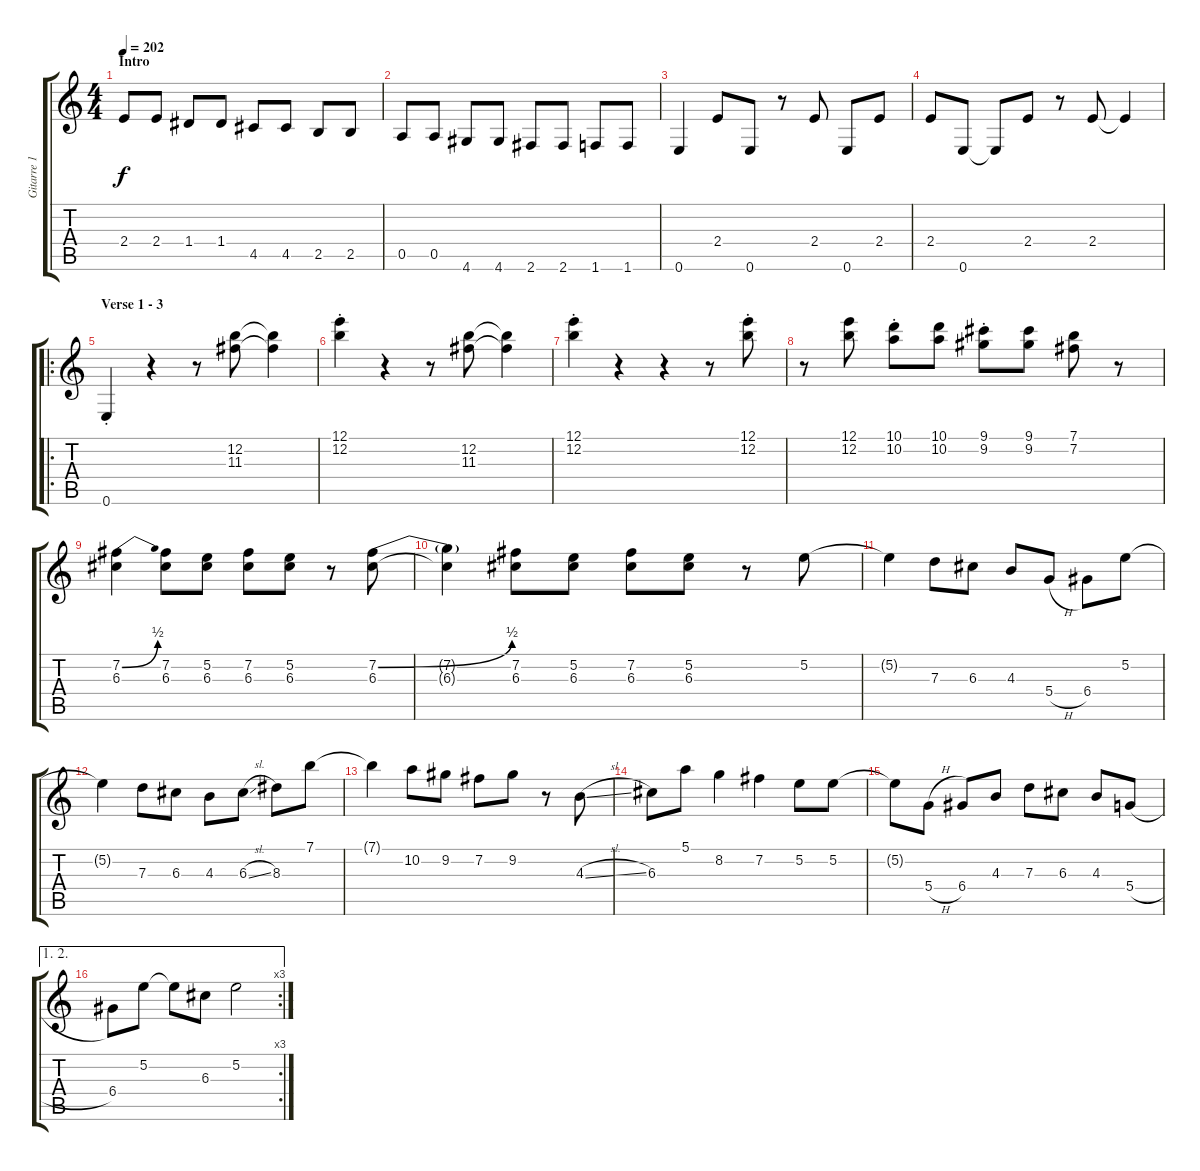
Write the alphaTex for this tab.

\track ("Gitarre 1" "Gitarre 1") {instrument electricguitarjazz}
\staff {score tabs}
\tuning (E4 B3 G3 D3 A2 E2) {hide}
\ts (4 4)
\section ("" "Intro")
\tempo 202
\clef g2
\ks c
2.4.8{dy f instrument electricguitarjazz} 2.4.8 1.4.8 1.4.8 4.5.8 4.5.8 2.5.8 2.5.8 |
0.5.8 0.5.8 4.6.8 4.6.8 2.6.8 2.6.8 1.6.8 1.6.8 |
0.6.4 2.4.8 0.6.8 r.8 2.4.8 0.6.8 2.4.8 |
2.4.8 0.6.8 0.6{t}.8 2.4.8 r.8 2.4.8 2.4{t}.4 |
\ro
\section ("" "Verse 1 - 3")
0.6{st}.4 r.4 r.8 (12.2 11.3).8 (12.2{t} 11.3{t}).4 |
(12.1{st} 12.2{st}).4 r.4 r.8 (12.2 11.3).8 (12.2{t} 11.3{t}).4 |
(12.1{st} 12.2{st}).4 r.4 r.4 r.8 (12.1{st} 12.2{st}).8 |
r.8 (12.1 12.2).8 (10.1{st} 10.2{st}).8 (10.1 10.2).8 (9.1{st} 9.2{st}).8 (9.1 9.2).8 (7.1 7.2).8 r.8 |
(7.2{be (bend 0 0 60 2)} 6.3).4 (7.2 6.3).8 (5.2 6.3).8 (7.2 6.3).8 (5.2 6.3).8 r.8 (7.2{be (bend 0 0 60 2)} 6.3).8 |
(7.2{t} 6.3{t}).4 (7.2 6.3).8 (5.2 6.3).8 (7.2 6.3).8 (5.2 6.3).8 r.8 5.2.8 |
5.2{t}.4 7.3.8 6.3.8 4.3.8 5.4{h}.8 6.4.8 5.2.8 |
5.2{t}.4 7.3.8 6.3.8 4.3.8 6.3{sl}.8 8.3.8 7.1.8 |
7.1{t}.4 10.2.8 9.2.8 7.2.8 9.2.8 r.8 4.3{sl}.8 |
6.3.8 5.1.8 8.2.4 7.2.4 5.2.8 5.2.8 |
5.2{t}.8 5.4{h}.8 6.4.8 4.3.8 7.3.8 6.3.8 4.3.8 5.4{h}.8 |
\ae (1 2)
\rc 3
6.4.8 5.2.8 5.2{t}.8 6.3.8 5.2.2
